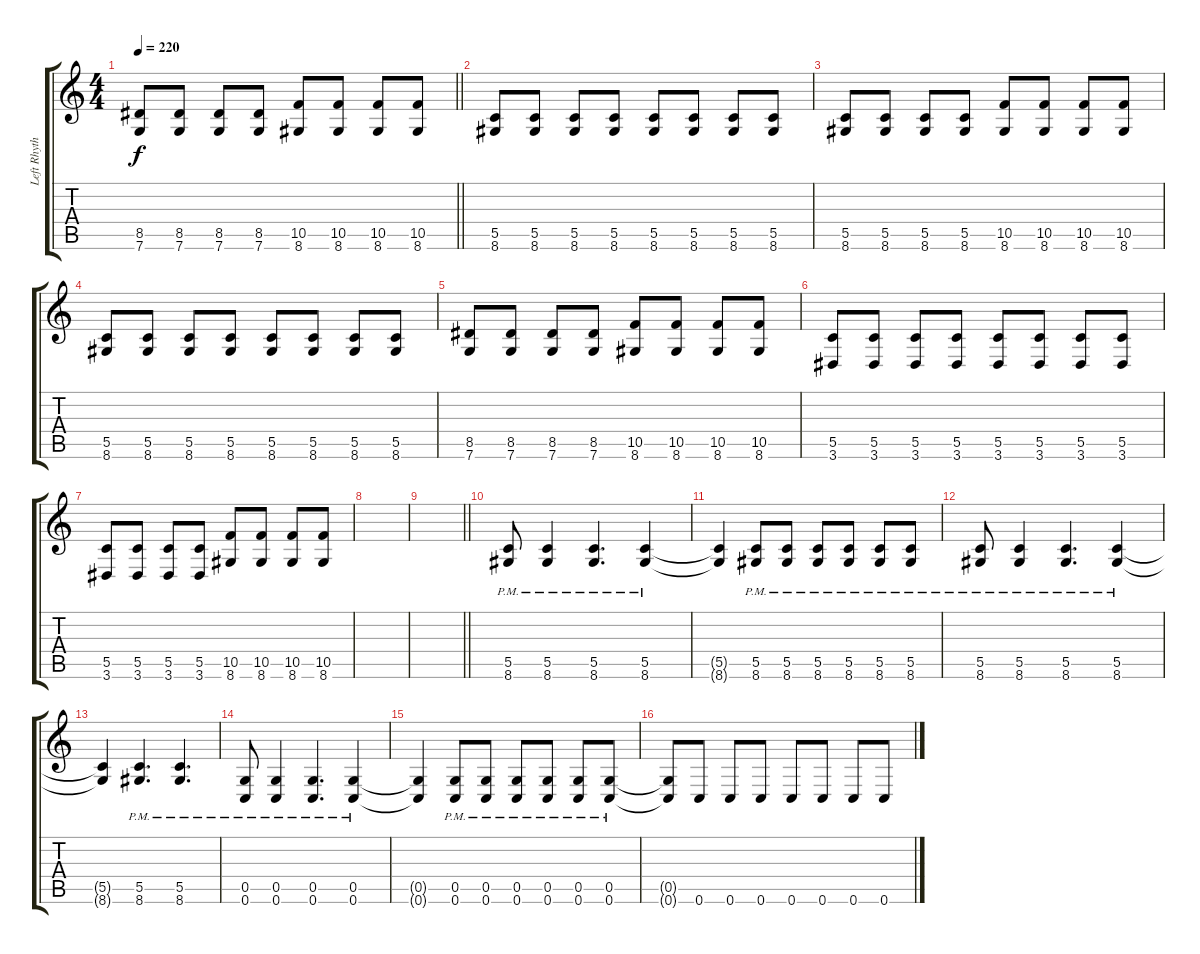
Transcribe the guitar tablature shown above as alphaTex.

\track ("Left Rhythm" "Left Rhyth") {instrument distortionguitar}
\staff {score tabs}
\tuning (D4 A3 F3 C3 G2 C2) {hide}
\ts (4 4)
\tempo 220
\clef g2
\barLineRight lightlight
\ks c
(8.5 7.6).8{dy f} (8.5 7.6).8 (8.5 7.6).8 (8.5 7.6).8 (10.5 8.6).8 (10.5 8.6).8 (10.5 8.6).8 (10.5 8.6).8 |
\section ("" "")
(5.5 8.6).8 (5.5 8.6).8 (5.5 8.6).8 (5.5 8.6).8 (5.5 8.6).8 (5.5 8.6).8 (5.5 8.6).8 (5.5 8.6).8 |
(5.5 8.6).8 (5.5 8.6).8 (5.5 8.6).8 (5.5 8.6).8 (10.5 8.6).8 (10.5 8.6).8 (10.5 8.6).8 (10.5 8.6).8 |
(5.5 8.6).8 (5.5 8.6).8 (5.5 8.6).8 (5.5 8.6).8 (5.5 8.6).8 (5.5 8.6).8 (5.5 8.6).8 (5.5 8.6).8 |
(8.5 7.6).8 (8.5 7.6).8 (8.5 7.6).8 (8.5 7.6).8 (10.5 8.6).8 (10.5 8.6).8 (10.5 8.6).8 (10.5 8.6).8 |
(5.5 3.6).8 (5.5 3.6).8 (5.5 3.6).8 (5.5 3.6).8 (5.5 3.6).8 (5.5 3.6).8 (5.5 3.6).8 (5.5 3.6).8 |
(5.5 3.6).8 (5.5 3.6).8 (5.5 3.6).8 (5.5 3.6).8 (10.5 8.6).8 (10.5 8.6).8 (10.5 8.6).8 (10.5 8.6).8 |
|
\barLineRight lightlight
|
\section ("" "")
(5.5{pm} 8.6{pm}).8 (5.5{pm} 8.6{pm}).4 (5.5{pm} 8.6{pm}).4{d} (5.5{pm} 8.6{pm}).4 |
(5.5{t} 8.6{t}).4 (5.5{pm} 8.6{pm}).8 (5.5{pm} 8.6{pm}).8 (5.5{pm} 8.6{pm}).8 (5.5{pm} 8.6{pm}).8 (5.5{pm} 8.6{pm}).8 (5.5{pm} 8.6{pm}).8 |
(5.5{pm} 8.6{pm}).8 (5.5{pm} 8.6{pm}).4 (5.5{pm} 8.6{pm}).4{d} (5.5{pm} 8.6{pm}).4 |
(5.5{t} 8.6{t}).4 (5.5{pm} 8.6{pm}).4{d} (5.5{pm} 8.6{pm}).4{d} |
(0.5{pm} 0.6{pm}).8 (0.5{pm} 0.6{pm}).4 (0.5{pm} 0.6{pm}).4{d} (0.5{pm} 0.6{pm}).4 |
(0.5{t} 0.6{t}).4 (0.5{pm} 0.6{pm}).8 (0.5{pm} 0.6{pm}).8 (0.5{pm} 0.6{pm}).8 (0.5{pm} 0.6{pm}).8 (0.5{pm} 0.6{pm}).8 (0.5{pm} 0.6{pm}).8 |
(0.5{t} 0.6{t}).8 0.6.8 0.6.8 0.6.8 0.6.8 0.6.8 0.6.8 0.6.8
